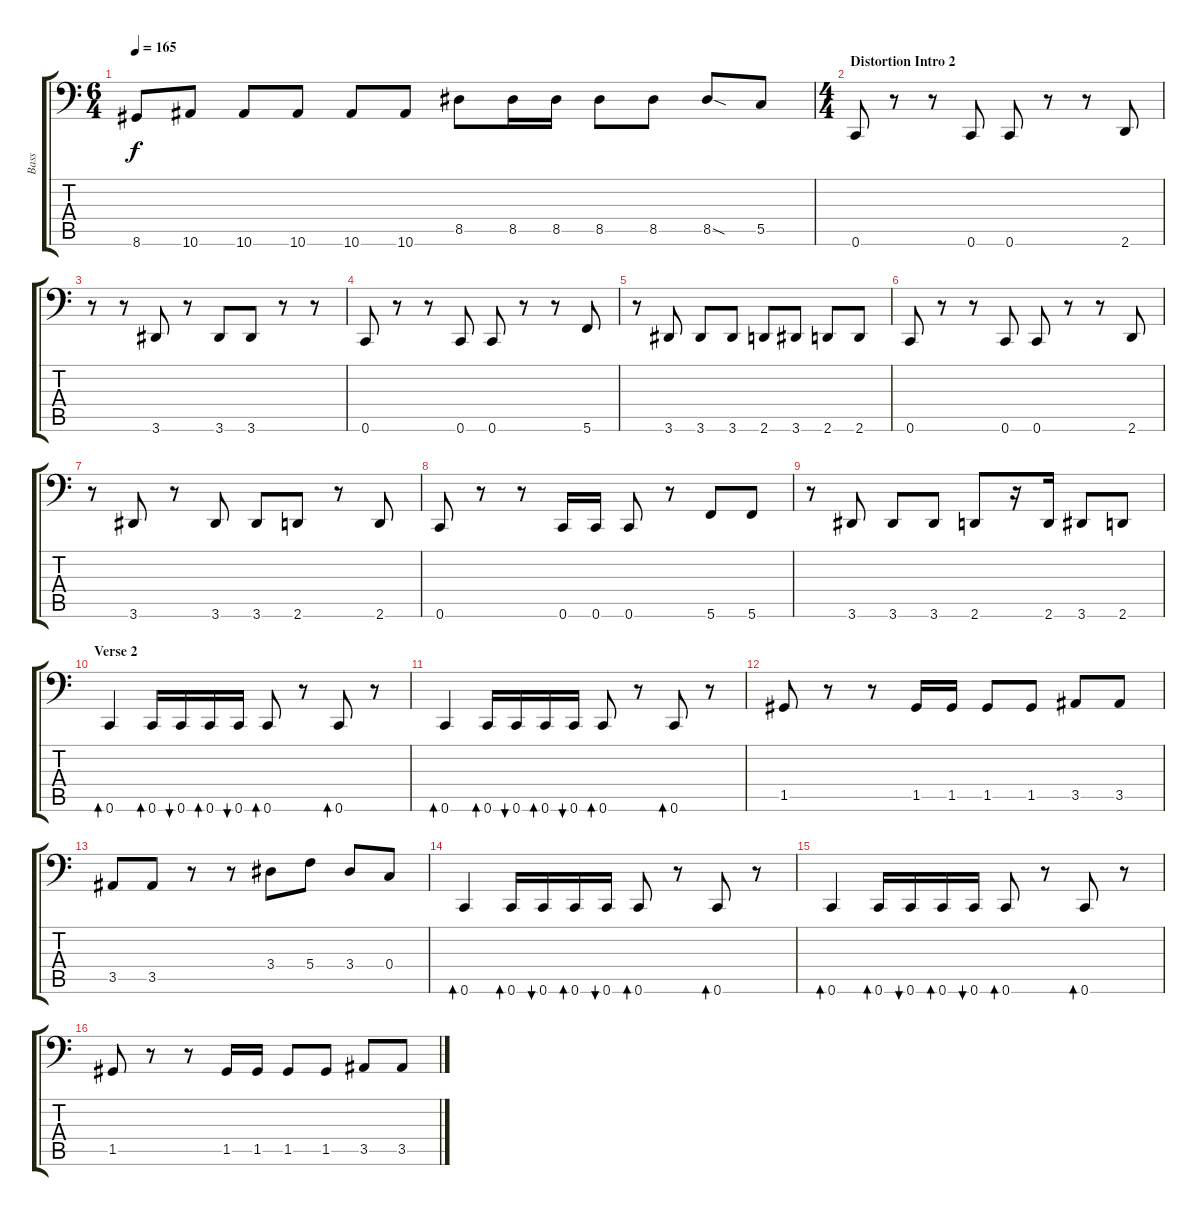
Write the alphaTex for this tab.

\track ("Bass" "Bass") {instrument electricbassfinger}
\staff {score tabs}
\tuning (D3 A2 F2 C2 G1 C1) {hide}
\ts (6 4)
\tempo 165
\clef f4
\ks c
8.6.8{dy f} 10.6.8 10.6.8 10.6.8 10.6.8 10.6.8 8.5.8 8.5.16 8.5.16 8.5.8 8.5.8 8.5{sod}.8 5.5.8 |
\ts (4 4)
\section ("" "Distortion Intro 2")
0.6.8 r.8 r.8 0.6.8 0.6.8 r.8 r.8 2.6.8 |
r.8 r.8 3.6.8 r.8 3.6.8 3.6.8 r.8 r.8 |
0.6.8 r.8 r.8 0.6.8 0.6.8 r.8 r.8 5.6.8 |
r.8 3.6.8 3.6.8 3.6.8 2.6.8 3.6.8 2.6.8 2.6.8 |
0.6.8 r.8 r.8 0.6.8 0.6.8 r.8 r.8 2.6.8 |
r.8 3.6.8 r.8 3.6.8 3.6.8 2.6.8 r.8 2.6.8 |
0.6.8 r.8 r.8 0.6.16 0.6.16 0.6.8 r.8 5.6.8 5.6.8 |
r.8 3.6.8 3.6.8 3.6.8 2.6.8 r.16 2.6.16 3.6.8 2.6.8 |
\section ("" "Verse 2")
0.6.4{bd 60 instrument electricbasspick} 0.6.16{bd 60} 0.6.16{bu 60} 0.6.16{bd 60} 0.6.16{bu 60} 0.6.8{bd 60} r.8 0.6.8{bd 60} r.8 |
0.6.4{bd 60} 0.6.16{bd 60} 0.6.16{bu 60} 0.6.16{bd 60} 0.6.16{bu 60} 0.6.8{bd 60} r.8 0.6.8{bd 60} r.8 |
1.5.8 r.8 r.8 1.5.16 1.5.16 1.5.8 1.5.8 3.5.8 3.5.8 |
3.5.8 3.5.8 r.8 r.8 3.4.8 5.4.8 3.4.8 0.4.8 |
0.6.4{bd 60} 0.6.16{bd 60} 0.6.16{bu 60} 0.6.16{bd 60} 0.6.16{bu 60} 0.6.8{bd 60} r.8 0.6.8{bd 60} r.8 |
0.6.4{bd 60} 0.6.16{bd 60} 0.6.16{bu 60} 0.6.16{bd 60} 0.6.16{bu 60} 0.6.8{bd 60} r.8 0.6.8{bd 60} r.8 |
1.5.8 r.8 r.8 1.5.16 1.5.16 1.5.8 1.5.8 3.5.8 3.5.8
